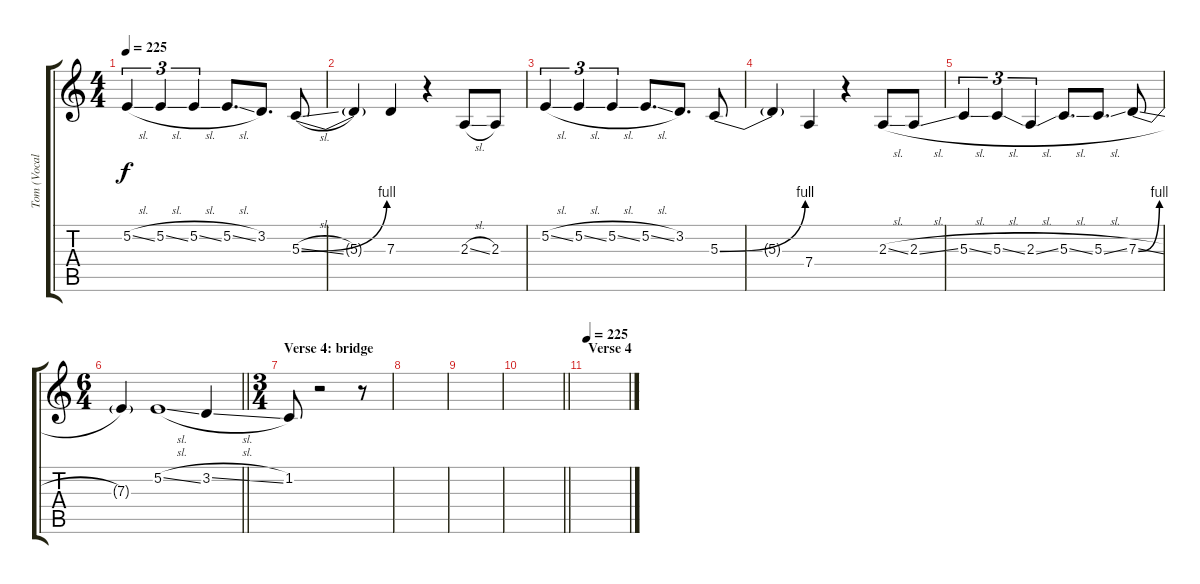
\track ("Tom (Vocals)" "Tom (Vocal") {instrument violin}
\staff {score tabs}
\tuning (E4 B3 G3 D3 A2 E2) {hide}
\ts (4 4)
\tempo 225
\clef g2
\ks c
5.2{sl}.4{tu (3 2) dy f} 5.2{sl}.4{tu (3 2)} 5.2{sl}.4{tu (3 2)} 5.2{sl}.8{d} 3.2.8{d} 5.3{be (bend 0 0 60 4) sl}.8 |
5.3{t}.4 7.3.4 r.4 2.3{sl}.8 2.3.8 |
5.2{sl}.4{tu (3 2)} 5.2{sl}.4{tu (3 2)} 5.2{sl}.4{tu (3 2)} 5.2{sl}.8{d} 3.2.8{d} 5.3{be (bend 0 0 60 4)}.8 |
5.3{t}.4 7.4.4 r.4 2.3{sl}.8 2.3{sl}.8 |
5.3{sl}.4{tu (3 2)} 5.3{sl}.4{tu (3 2)} 2.3{sl}.4{tu (3 2)} 5.3{sl}.8{d} 5.3{sl}.8{d} 7.3{be (bend 0 0 60 4) sl}.8 |
\ts (6 4)
\barLineRight lightlight
7.3{t}.4 5.2{sl}.1 3.2{sl}.4 |
\ts (3 4)
\section ("" "Verse 4: bridge")
1.2.8 r.2 r.8 |
|
|
\barLineRight lightlight
|
\section ("" "Verse 4")
\tempo 225
